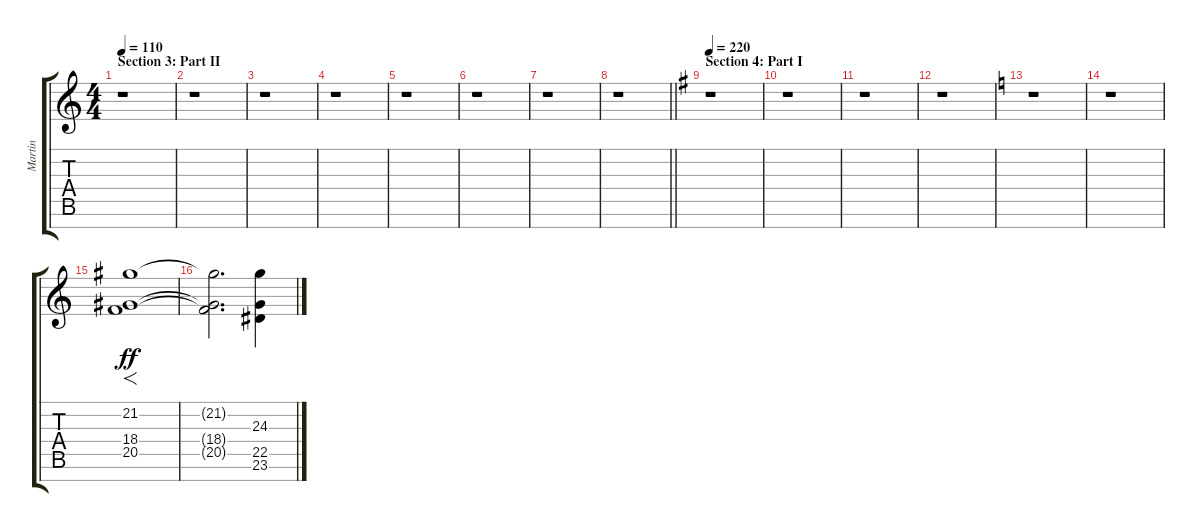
\track ("Martin" "Martin") {instrument stringensemble1}
\staff {score tabs}
\tuning (E4 B3 G3 D3 A2 E2 C2) {hide}
\ts (4 4)
\section ("" "Section 3: Part II")
\tempo 110
\clef g2
\ks c
r.1{dy ff} |
r.1 |
r.1 |
r.1 |
r.1 |
r.1 |
r.1 |
\barLineRight lightlight
r.1 |
\section ("" "Section 4: Part I")
\tempo 220
\ks g
r.1 |
r.1 |
r.1 |
r.1 |
\ks c
r.1 |
r.1 |
(21.2 18.4 20.5).1{f} |
(21.2{t} 18.4{t} 20.5{t}).2{d} (24.3 22.5 23.6).4
